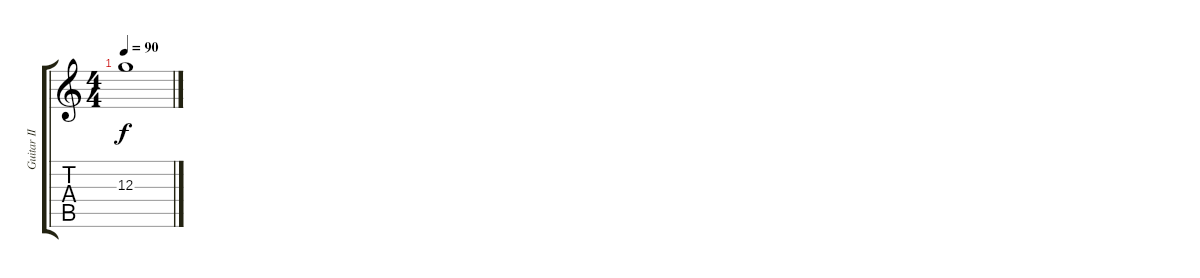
\track ("Guitar II" "Guitar II") {instrument distortionguitar}
\staff {score tabs}
\tuning (E4 B3 G3 D3 A2 E2) {hide}
\ts (4 4)
\tempo 90
\clef g2
\ks c
12.3{t}.1{dy f}
